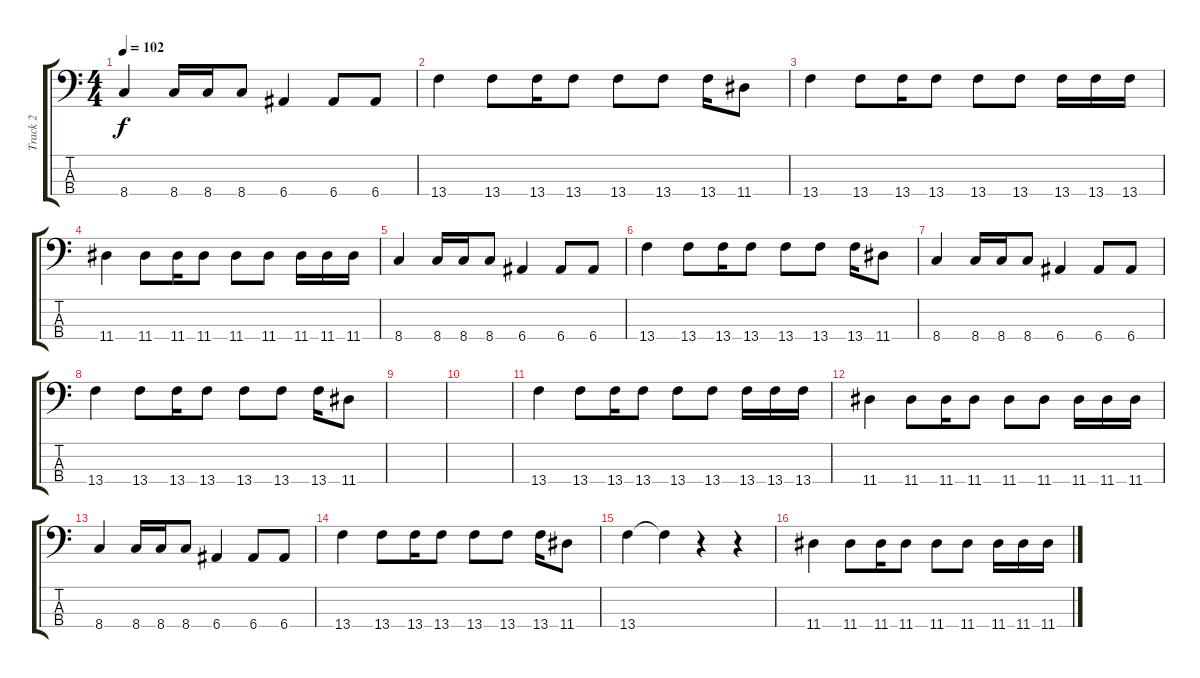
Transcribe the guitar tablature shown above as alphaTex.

\track ("Track 2" "Track 2") {instrument electricbassfinger}
\staff {score tabs}
\tuning (G2 D2 A1 E1) {hide}
\ts (4 4)
\tempo 102
\clef f4
\ks c
8.4.4{dy f} 8.4.16 8.4.16 8.4.8 6.4.4 6.4.8 6.4.8 |
13.4.4 13.4.8 13.4.16 13.4.8 13.4.8 13.4.8 13.4.16 11.4.8 |
13.4.4 13.4.8 13.4.16 13.4.8 13.4.8 13.4.8 13.4.16 13.4.16 13.4.16 |
11.4.4 11.4.8 11.4.16 11.4.8 11.4.8 11.4.8 11.4.16 11.4.16 11.4.16 |
8.4.4 8.4.16 8.4.16 8.4.8 6.4.4 6.4.8 6.4.8 |
13.4.4 13.4.8 13.4.16 13.4.8 13.4.8 13.4.8 13.4.16 11.4.8 |
8.4.4 8.4.16 8.4.16 8.4.8 6.4.4 6.4.8 6.4.8 |
13.4.4 13.4.8 13.4.16 13.4.8 13.4.8 13.4.8 13.4.16 11.4.8 |
|
|
13.4.4 13.4.8 13.4.16 13.4.8 13.4.8 13.4.8 13.4.16 13.4.16 13.4.16 |
11.4.4 11.4.8 11.4.16 11.4.8 11.4.8 11.4.8 11.4.16 11.4.16 11.4.16 |
8.4.4 8.4.16 8.4.16 8.4.8 6.4.4 6.4.8 6.4.8 |
13.4.4 13.4.8 13.4.16 13.4.8 13.4.8 13.4.8 13.4.16 11.4.8 |
13.4.4 13.4{t}.4 r.4 r.4 |
11.4.4 11.4.8 11.4.16 11.4.8 11.4.8 11.4.8 11.4.16 11.4.16 11.4.16
